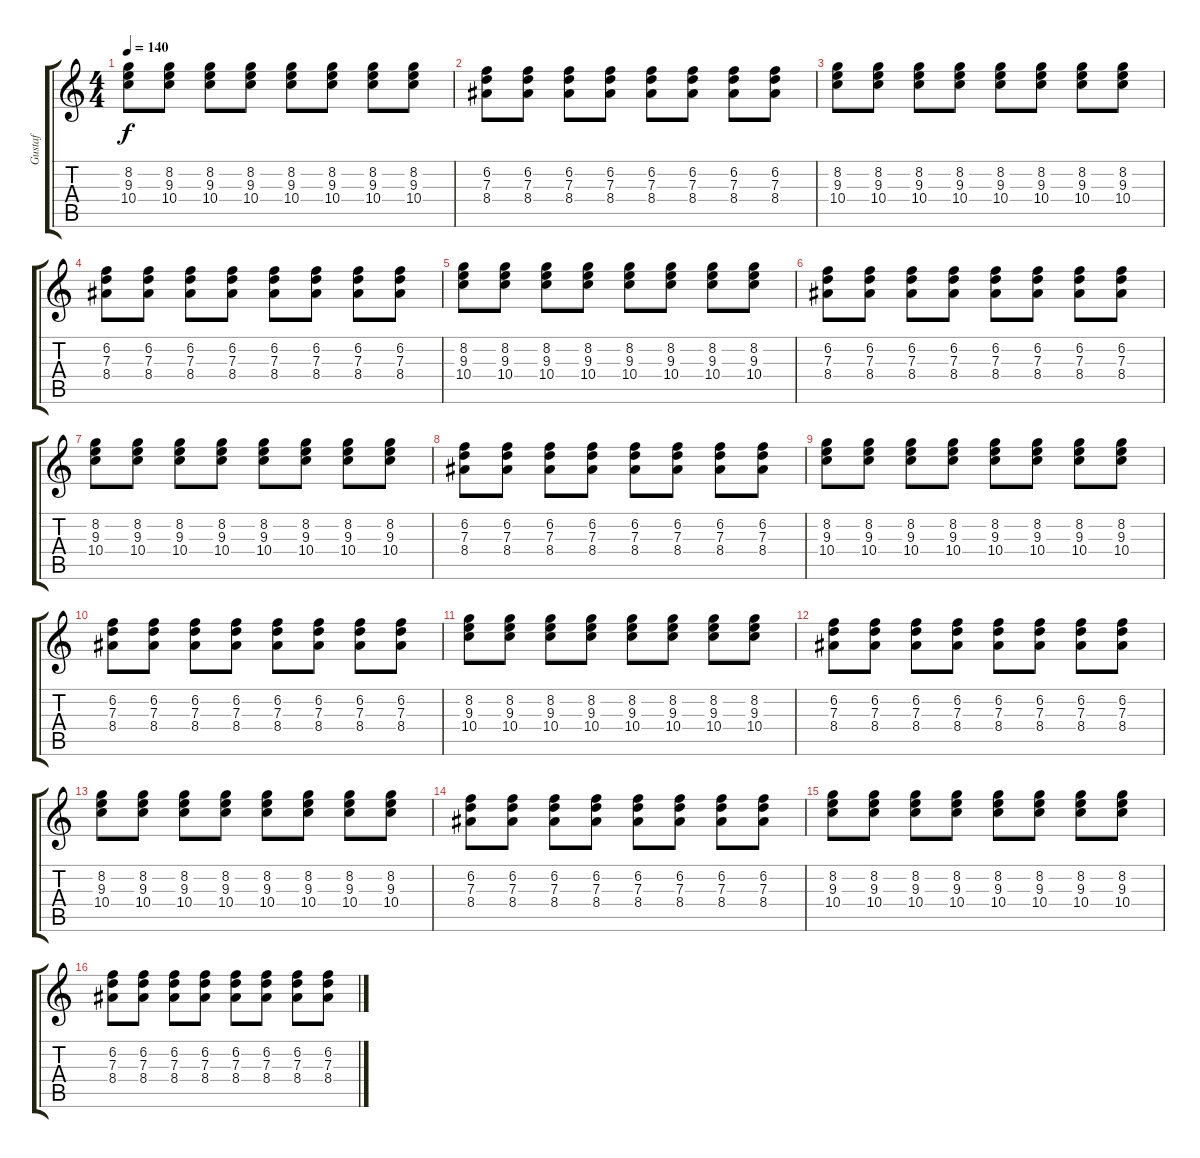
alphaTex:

\track ("Gustaf " "Gustaf ") {instrument electricguitarclean}
\staff {score tabs}
\tuning (E4 B3 G3 D3 A2 E2) {hide}
\ts (4 4)
\tempo 140
\clef g2
\ks c
(8.2 9.3 10.4).8{dy f instrument electricguitarclean} (8.2 9.3 10.4).8 (8.2 9.3 10.4).8 (8.2 9.3 10.4).8 (8.2 9.3 10.4).8 (8.2 9.3 10.4).8 (8.2 9.3 10.4).8 (8.2 9.3 10.4).8 |
(6.2 7.3 8.4).8 (6.2 7.3 8.4).8 (6.2 7.3 8.4).8 (6.2 7.3 8.4).8 (6.2 7.3 8.4).8 (6.2 7.3 8.4).8 (6.2 7.3 8.4).8 (6.2 7.3 8.4).8 |
(8.2 9.3 10.4).8{instrument electricguitarclean} (8.2 9.3 10.4).8 (8.2 9.3 10.4).8 (8.2 9.3 10.4).8 (8.2 9.3 10.4).8 (8.2 9.3 10.4).8 (8.2 9.3 10.4).8 (8.2 9.3 10.4).8 |
(6.2 7.3 8.4).8 (6.2 7.3 8.4).8 (6.2 7.3 8.4).8 (6.2 7.3 8.4).8 (6.2 7.3 8.4).8 (6.2 7.3 8.4).8 (6.2 7.3 8.4).8 (6.2 7.3 8.4).8 |
(8.2 9.3 10.4).8{instrument electricguitarclean} (8.2 9.3 10.4).8 (8.2 9.3 10.4).8 (8.2 9.3 10.4).8 (8.2 9.3 10.4).8 (8.2 9.3 10.4).8 (8.2 9.3 10.4).8 (8.2 9.3 10.4).8 |
(6.2 7.3 8.4).8 (6.2 7.3 8.4).8 (6.2 7.3 8.4).8 (6.2 7.3 8.4).8 (6.2 7.3 8.4).8 (6.2 7.3 8.4).8 (6.2 7.3 8.4).8 (6.2 7.3 8.4).8 |
(8.2 9.3 10.4).8{instrument electricguitarclean} (8.2 9.3 10.4).8 (8.2 9.3 10.4).8 (8.2 9.3 10.4).8 (8.2 9.3 10.4).8 (8.2 9.3 10.4).8 (8.2 9.3 10.4).8 (8.2 9.3 10.4).8 |
(6.2 7.3 8.4).8 (6.2 7.3 8.4).8 (6.2 7.3 8.4).8 (6.2 7.3 8.4).8 (6.2 7.3 8.4).8 (6.2 7.3 8.4).8 (6.2 7.3 8.4).8 (6.2 7.3 8.4).8 |
(8.2 9.3 10.4).8{instrument electricguitarclean} (8.2 9.3 10.4).8 (8.2 9.3 10.4).8 (8.2 9.3 10.4).8 (8.2 9.3 10.4).8 (8.2 9.3 10.4).8 (8.2 9.3 10.4).8 (8.2 9.3 10.4).8 |
(6.2 7.3 8.4).8 (6.2 7.3 8.4).8 (6.2 7.3 8.4).8 (6.2 7.3 8.4).8 (6.2 7.3 8.4).8 (6.2 7.3 8.4).8 (6.2 7.3 8.4).8 (6.2 7.3 8.4).8 |
(8.2 9.3 10.4).8{instrument electricguitarclean} (8.2 9.3 10.4).8 (8.2 9.3 10.4).8 (8.2 9.3 10.4).8 (8.2 9.3 10.4).8 (8.2 9.3 10.4).8 (8.2 9.3 10.4).8 (8.2 9.3 10.4).8 |
(6.2 7.3 8.4).8 (6.2 7.3 8.4).8 (6.2 7.3 8.4).8 (6.2 7.3 8.4).8 (6.2 7.3 8.4).8 (6.2 7.3 8.4).8 (6.2 7.3 8.4).8 (6.2 7.3 8.4).8 |
(8.2 9.3 10.4).8{instrument electricguitarclean} (8.2 9.3 10.4).8 (8.2 9.3 10.4).8 (8.2 9.3 10.4).8 (8.2 9.3 10.4).8 (8.2 9.3 10.4).8 (8.2 9.3 10.4).8 (8.2 9.3 10.4).8 |
(6.2 7.3 8.4).8 (6.2 7.3 8.4).8 (6.2 7.3 8.4).8 (6.2 7.3 8.4).8 (6.2 7.3 8.4).8 (6.2 7.3 8.4).8 (6.2 7.3 8.4).8 (6.2 7.3 8.4).8 |
(8.2 9.3 10.4).8{instrument electricguitarclean} (8.2 9.3 10.4).8 (8.2 9.3 10.4).8 (8.2 9.3 10.4).8 (8.2 9.3 10.4).8 (8.2 9.3 10.4).8 (8.2 9.3 10.4).8 (8.2 9.3 10.4).8 |
(6.2 7.3 8.4).8 (6.2 7.3 8.4).8 (6.2 7.3 8.4).8 (6.2 7.3 8.4).8 (6.2 7.3 8.4).8 (6.2 7.3 8.4).8 (6.2 7.3 8.4).8 (6.2 7.3 8.4).8
